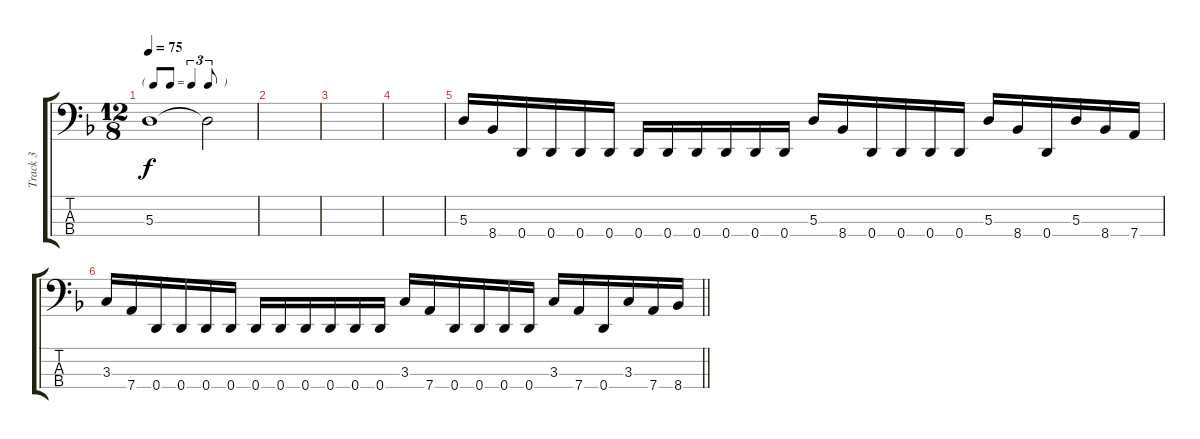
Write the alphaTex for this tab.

\track ("Track 3" "Track 3") {instrument electricbasspick}
\staff {score tabs}
\tuning (G2 D2 A1 D1) {hide}
\ts (12 8)
\tf triplet8th
\tempo 75
\clef f4
\ks dminor
5.3{t}.1{dy f} 5.3{t}.2 |
|
|
|
5.3.16 8.4.16 0.4.16 0.4.16 0.4.16 0.4.16 0.4.16 0.4.16 0.4.16 0.4.16 0.4.16 0.4.16 5.3.16 8.4.16 0.4.16 0.4.16 0.4.16 0.4.16 5.3.16 8.4.16 0.4.16 5.3.16 8.4.16 7.4.16 |
\barLineRight lightlight
3.3.16 7.4.16 0.4.16 0.4.16 0.4.16 0.4.16 0.4.16 0.4.16 0.4.16 0.4.16 0.4.16 0.4.16 3.3.16 7.4.16 0.4.16 0.4.16 0.4.16 0.4.16 3.3.16 7.4.16 0.4.16 3.3.16 7.4.16 8.4.16
